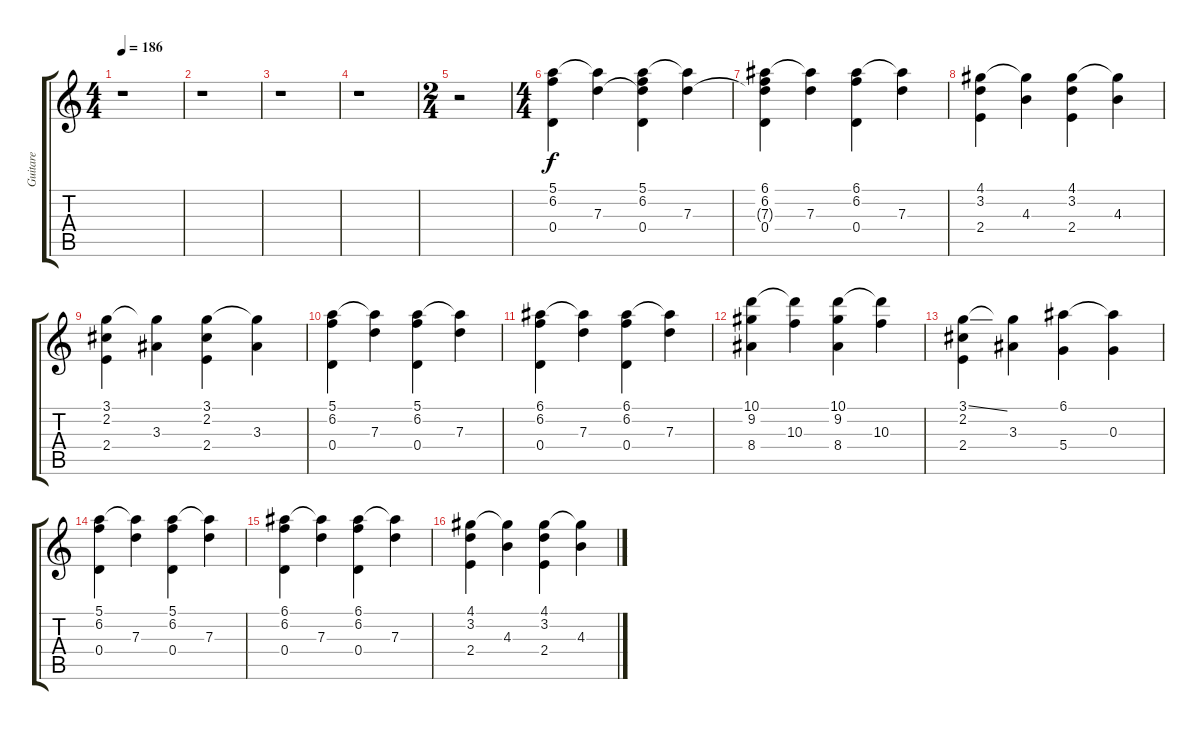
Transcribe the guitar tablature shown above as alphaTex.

\track ("Guitare" "Guitare") {instrument acousticguitarnylon}
\staff {score tabs}
\tuning (E4 B3 G3 D3 A2 E2) {hide}
\ts (4 4)
\tempo 186
\clef g2
\ks c
r.1{dy f instrument acousticguitarnylon} |
r.1 |
r.1 |
r.1 |
\ts (2 4)
r.2 |
\ts (4 4)
(5.1 6.2 0.4).4 (5.1{t} 7.3).4 (5.1 6.2 7.3{t} 0.4).4 (5.1{t} 7.3).4 |
(6.1 6.2 7.3{t} 0.4).4 (6.1{t} 7.3).4 (6.1 6.2 0.4).4 (6.1{t} 7.3).4 |
(4.1 3.2 2.4).4 (4.1{t} 4.3).4 (4.1 3.2 2.4).4 (4.1{t} 4.3).4 |
(3.1 2.2 2.4).4 (3.1{t} 3.3).4 (3.1 2.2 2.4).4 (3.1{t} 3.3).4 |
(5.1 6.2 0.4).4 (5.1{t} 7.3).4 (5.1 6.2 0.4).4 (5.1{t} 7.3).4 |
(6.1 6.2 0.4).4 (6.1{t} 7.3).4 (6.1 6.2 0.4).4 (6.1{t} 7.3).4 |
(10.1 9.2 8.4).4 (10.1{t} 10.3).4 (10.1 9.2 8.4).4 (10.1{t} 10.3).4 |
(3.1{ss} 2.2 2.4).4 (3.1{t} 3.3).4 (6.1 5.4).4 (6.1{t} 0.3).4 |
(5.1 6.2 0.4).4 (5.1{t} 7.3).4 (5.1 6.2 0.4).4 (5.1{t} 7.3).4 |
(6.1 6.2 0.4).4 (6.1{t} 7.3).4 (6.1 6.2 0.4).4 (6.1{t} 7.3).4 |
(4.1 3.2 2.4).4 (4.1{t} 4.3).4 (4.1 3.2 2.4).4 (4.1{t} 4.3).4
